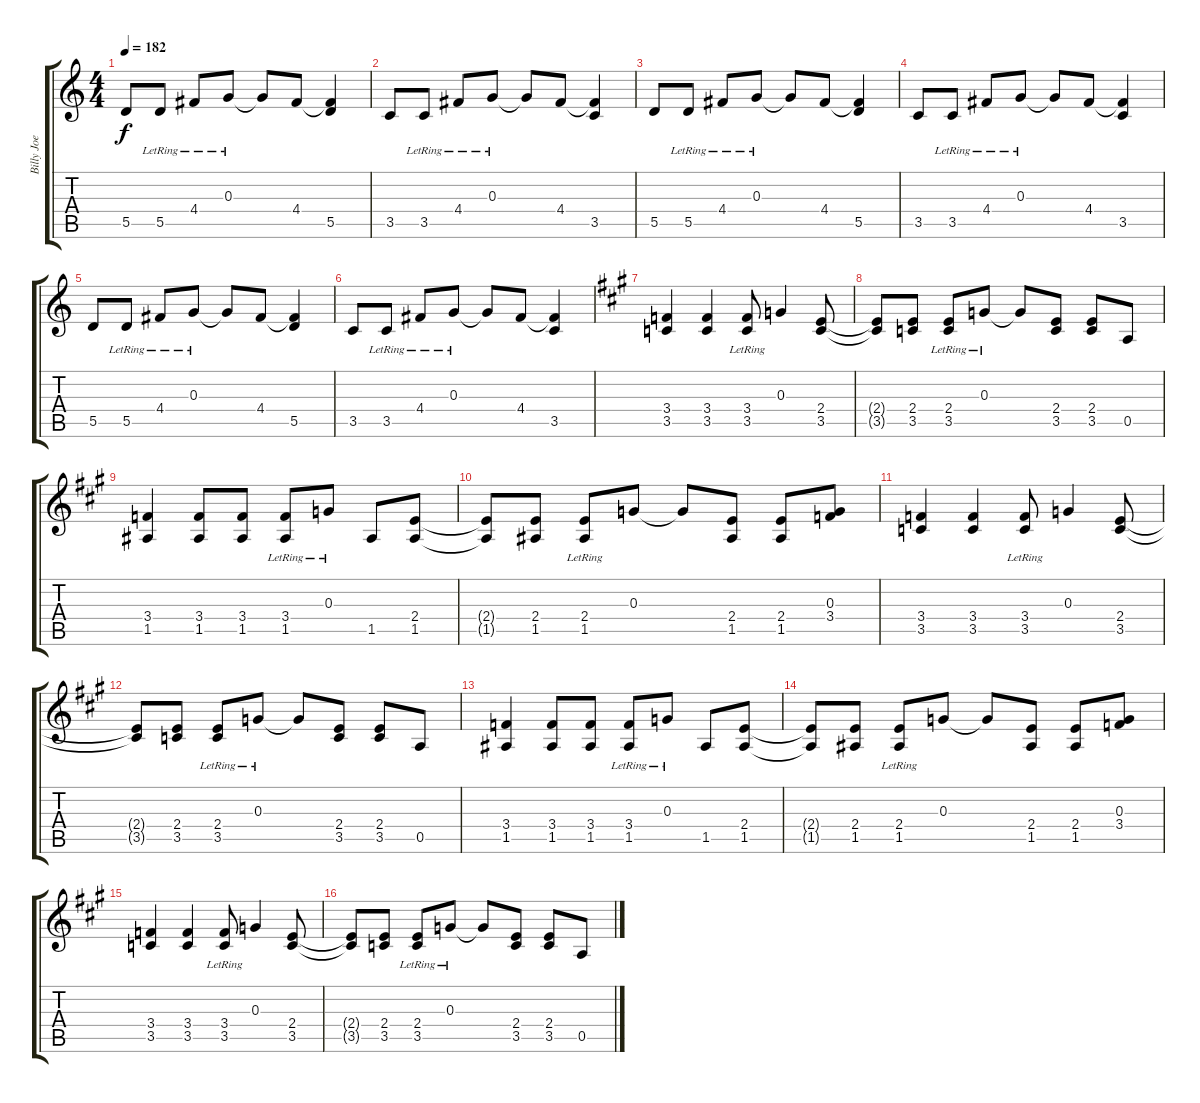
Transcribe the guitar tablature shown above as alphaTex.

\track ("Billy Joe Armstrong" "Billy Joe ") {instrument overdrivenguitar}
\staff {score tabs}
\tuning (E4 B3 G3 D3 A2 E2) {hide}
\ts (4 4)
\tempo 182
\clef g2
\ks c
5.5.8{dy f} 5.5{lr}.8 4.4{lr}.8 0.3{lr}.8 0.3{t}.8 4.4.8 (4.4{t} 5.5).4 |
3.5.8 3.5{lr}.8 4.4{lr}.8 0.3{lr}.8 0.3{t}.8 4.4.8 (4.4{t} 3.5).4 |
5.5.8 5.5{lr}.8 4.4{lr}.8 0.3{lr}.8 0.3{t}.8 4.4.8 (4.4{t} 5.5).4 |
3.5.8 3.5{lr}.8 4.4{lr}.8 0.3{lr}.8 0.3{t}.8 4.4.8 (4.4{t} 3.5).4 |
5.5.8 5.5{lr}.8 4.4{lr}.8 0.3{lr}.8 0.3{t}.8 4.4.8 (4.4{t} 5.5).4 |
3.5.8 3.5{lr}.8 4.4{lr}.8 0.3{lr}.8 0.3{t}.8 4.4.8 (4.4{t} 3.5).4 |
\ks a
(3.4 3.5).4 (3.4 3.5).4 (3.4{lr} 3.5{lr}).8 0.3.4 (2.4 3.5).8 |
(2.4{t} 3.5{t}).8 (2.4 3.5).8 (2.4{lr} 3.5{lr}).8 0.3{lr}.8 0.3{t}.8 (2.4 3.5).8 (2.4 3.5).8 0.5.8 |
(3.4 1.5).4 (3.4 1.5).8 (3.4 1.5).8 (3.4{lr} 1.5{lr}).8 0.3{lr}.8 1.5.8 (2.4 1.5).8 |
(2.4{t} 1.5{t}).8 (2.4 1.5).8 (2.4{lr} 1.5{lr}).8 0.3.8 0.3{t}.8 (2.4 1.5).8 (2.4 1.5).8 (0.3 3.4).8 |
(3.4 3.5).4 (3.4 3.5).4 (3.4{lr} 3.5{lr}).8 0.3.4 (2.4 3.5).8 |
(2.4{t} 3.5{t}).8 (2.4 3.5).8 (2.4{lr} 3.5{lr}).8 0.3{lr}.8 0.3{t}.8 (2.4 3.5).8 (2.4 3.5).8 0.5.8 |
(3.4 1.5).4 (3.4 1.5).8 (3.4 1.5).8 (3.4{lr} 1.5{lr}).8 0.3{lr}.8 1.5.8 (2.4 1.5).8 |
(2.4{t} 1.5{t}).8 (2.4 1.5).8 (2.4{lr} 1.5{lr}).8 0.3.8 0.3{t}.8 (2.4 1.5).8 (2.4 1.5).8 (0.3 3.4).8 |
(3.4 3.5).4 (3.4 3.5).4 (3.4{lr} 3.5{lr}).8 0.3.4 (2.4 3.5).8 |
(2.4{t} 3.5{t}).8 (2.4 3.5).8 (2.4{lr} 3.5{lr}).8 0.3{lr}.8 0.3{t}.8 (2.4 3.5).8 (2.4 3.5).8 0.5.8
